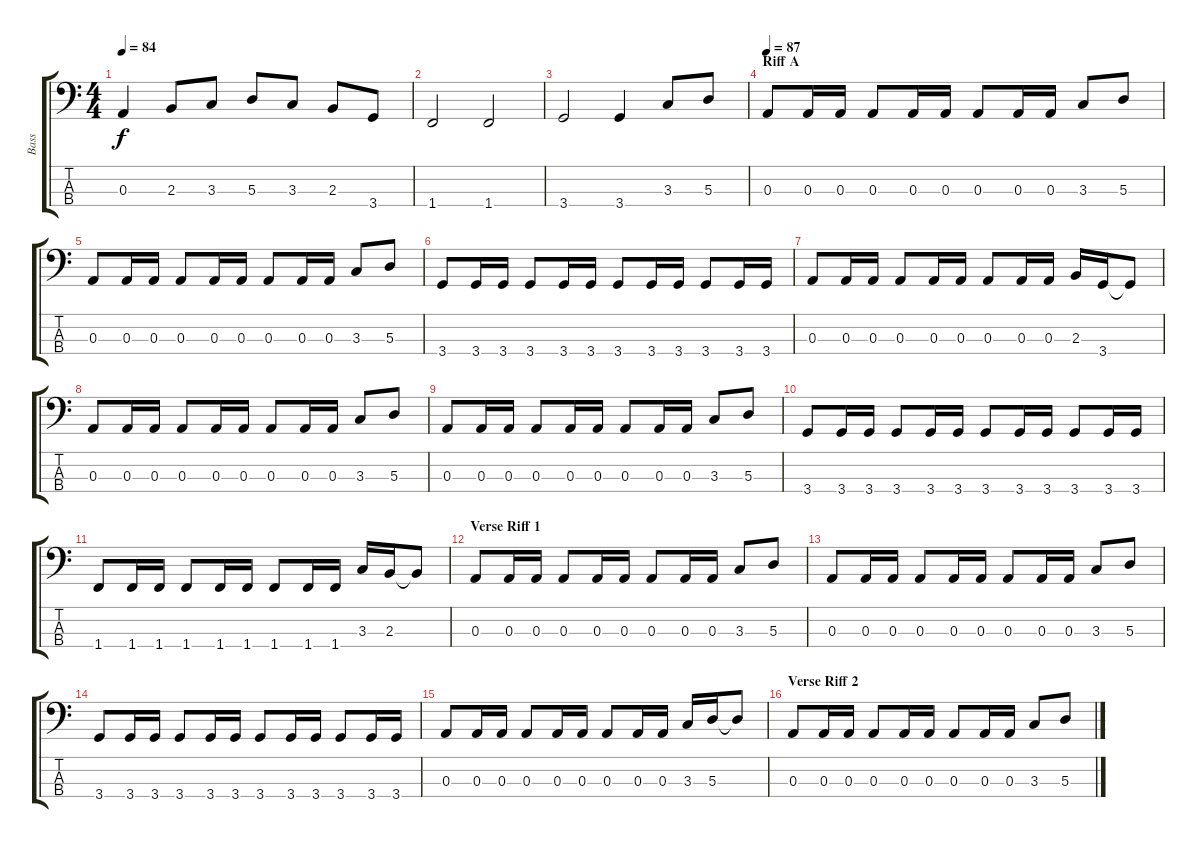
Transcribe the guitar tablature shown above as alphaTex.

\track ("Bass" "Bass") {instrument electricbassfinger}
\staff {score tabs}
\tuning (G2 D2 A1 E1) {hide}
\ts (4 4)
\tempo 84
\clef f4
\ks c
0.3.4{dy f} 2.3.8 3.3.8 5.3.8 3.3.8 2.3.8 3.4.8 |
1.4.2 1.4.2 |
3.4.2 3.4.4 3.3.8 5.3.8 |
\section ("" "Riff A")
\tempo 87
0.3.8 0.3.16 0.3.16 0.3.8 0.3.16 0.3.16 0.3.8 0.3.16 0.3.16 3.3.8 5.3.8 |
0.3.8 0.3.16 0.3.16 0.3.8 0.3.16 0.3.16 0.3.8 0.3.16 0.3.16 3.3.8 5.3.8 |
3.4.8 3.4.16 3.4.16 3.4.8 3.4.16 3.4.16 3.4.8 3.4.16 3.4.16 3.4.8 3.4.16 3.4.16 |
0.3.8 0.3.16 0.3.16 0.3.8 0.3.16 0.3.16 0.3.8 0.3.16 0.3.16 2.3.16 3.4.16 3.4{t}.8 |
0.3.8 0.3.16 0.3.16 0.3.8 0.3.16 0.3.16 0.3.8 0.3.16 0.3.16 3.3.8 5.3.8 |
0.3.8 0.3.16 0.3.16 0.3.8 0.3.16 0.3.16 0.3.8 0.3.16 0.3.16 3.3.8 5.3.8 |
3.4.8 3.4.16 3.4.16 3.4.8 3.4.16 3.4.16 3.4.8 3.4.16 3.4.16 3.4.8 3.4.16 3.4.16 |
1.4.8 1.4.16 1.4.16 1.4.8 1.4.16 1.4.16 1.4.8 1.4.16 1.4.16 3.3.16 2.3.16 2.3{t}.8 |
\section ("" "Verse Riff 1")
0.3.8 0.3.16 0.3.16 0.3.8 0.3.16 0.3.16 0.3.8 0.3.16 0.3.16 3.3.8 5.3.8 |
0.3.8 0.3.16 0.3.16 0.3.8 0.3.16 0.3.16 0.3.8 0.3.16 0.3.16 3.3.8 5.3.8 |
3.4.8 3.4.16 3.4.16 3.4.8 3.4.16 3.4.16 3.4.8 3.4.16 3.4.16 3.4.8 3.4.16 3.4.16 |
0.3.8 0.3.16 0.3.16 0.3.8 0.3.16 0.3.16 0.3.8 0.3.16 0.3.16 3.3.16 5.3.16 5.3{t}.8 |
\section ("" "Verse Riff 2")
0.3.8 0.3.16 0.3.16 0.3.8 0.3.16 0.3.16 0.3.8 0.3.16 0.3.16 3.3.8 5.3.8
